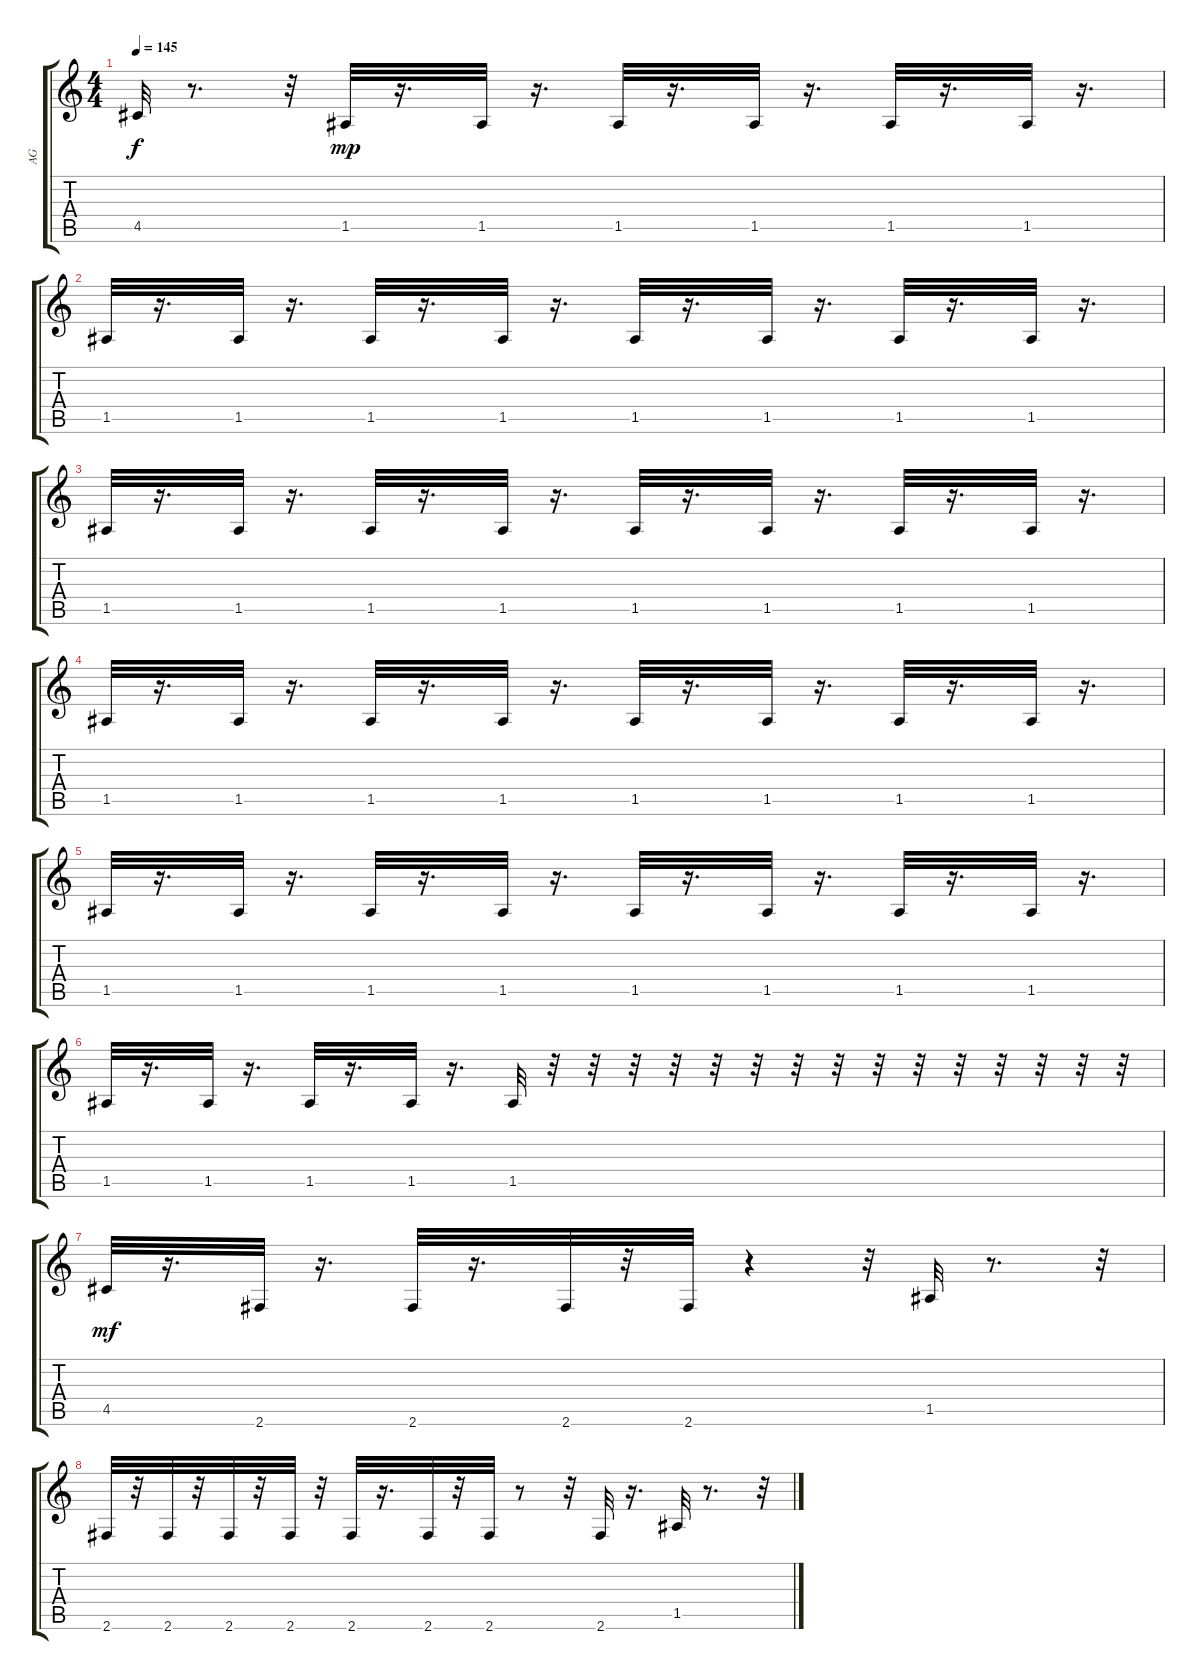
\track ("AG" "AG") {instrument acousticguitarsteel}
\staff {score tabs}
\tuning (E4 B3 G3 D3 A2 E2) {hide}
\ts (4 4)
\tempo 145
\clef g2
\ks c
4.5.32{dy f} r.8{d} r.32 1.5.32{dy mp} r.16{d} 1.5.32 r.16{d} 1.5.32 r.16{d} 1.5.32 r.16{d} 1.5.32 r.16{d} 1.5.32 r.16{d} |
1.5.32 r.16{d} 1.5.32 r.16{d} 1.5.32 r.16{d} 1.5.32 r.16{d} 1.5.32 r.16{d} 1.5.32 r.16{d} 1.5.32 r.16{d} 1.5.32 r.16{d} |
1.5.32 r.16{d} 1.5.32 r.16{d} 1.5.32 r.16{d} 1.5.32 r.16{d} 1.5.32 r.16{d} 1.5.32 r.16{d} 1.5.32 r.16{d} 1.5.32 r.16{d} |
1.5.32 r.16{d} 1.5.32 r.16{d} 1.5.32 r.16{d} 1.5.32 r.16{d} 1.5.32 r.16{d} 1.5.32 r.16{d} 1.5.32 r.16{d} 1.5.32 r.16{d} |
1.5.32 r.16{d} 1.5.32 r.16{d} 1.5.32 r.16{d} 1.5.32 r.16{d} 1.5.32 r.16{d} 1.5.32 r.16{d} 1.5.32 r.16{d} 1.5.32 r.16{d} |
1.5.32 r.16{d} 1.5.32 r.16{d} 1.5.32 r.16{d} 1.5.32 r.16{d} 1.5.32 r.32 r.32 r.32 r.32 r.32 r.32 r.32 r.32 r.32 r.32 r.32 r.32 r.32 r.32 r.32 |
4.5.32{dy mf} r.16{d} 2.6.32 r.16{d} 2.6.32 r.16{d} 2.6.32 r.32 2.6.32 r.4 r.32 1.5.32 r.8{d} r.32 |
2.6.32 r.32 2.6.32 r.32 2.6.32 r.32 2.6.32 r.32 2.6.32 r.16{d} 2.6.32 r.32 2.6.32 r.8 r.32 2.6.32 r.16{d} 1.5.32 r.8{d} r.32
